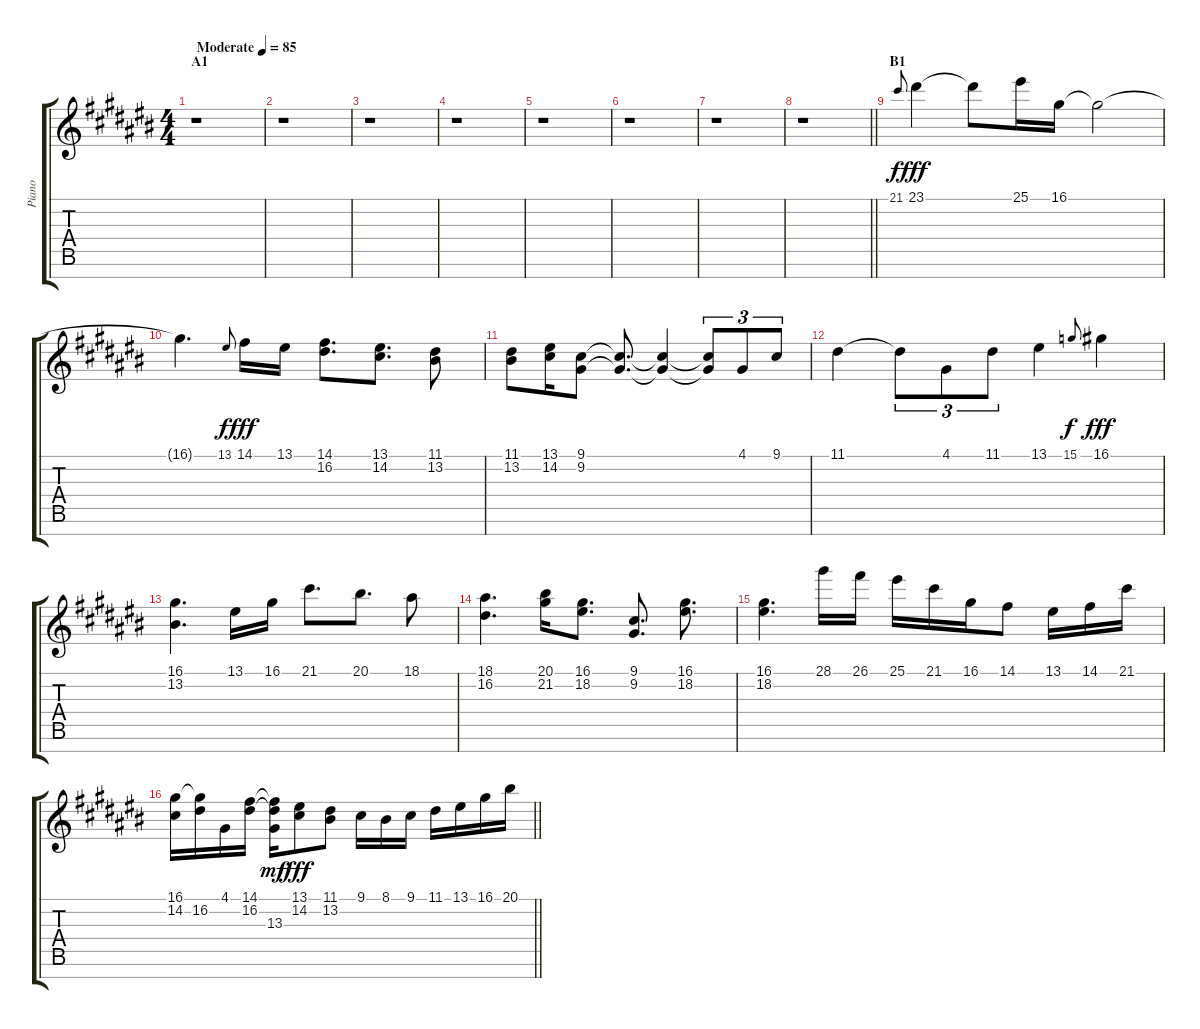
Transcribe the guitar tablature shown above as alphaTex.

\track ("Piano" "Piano") {instrument acousticgrandpiano}
\staff {score tabs}
\tuning (E4 B3 G3 D3 A2 E2 B1) {hide}
\ts (4 4)
\section ("" "A1")
\tempo (85 "Moderate")
\clef g2
\ks c#
r.1{dy f instrument acousticgrandpiano} |
r.1 |
r.1 |
r.1 |
r.1 |
r.1 |
r.1 |
\barLineRight lightlight
r.1 |
\section ("" "B1")
21.1.8{gr onbeat} 23.1.4{dy fff} 23.1{t}.8 25.1.16 16.1.16 16.1{t}.2 |
16.1{t}.4{d} 13.1.8{gr onbeat dy f} 14.1.16{dy fff} 13.1.16 (14.1 16.2).8{d} (13.1 14.2).8{d} (11.1 13.2).8 |
(11.1 13.2).8 (13.1 14.2).16 (9.1 9.2).8 (9.1{t} 9.2{t}).8{d} (9.1{t} 9.2{t}).4 (9.1{t} 9.2{t}).8{tu (3 2)} 4.1.8{tu (3 2)} 9.1.8{tu (3 2)} |
11.1.4 11.1{t}.8{tu (3 2)} 4.1.8{tu (3 2)} 11.1.8{tu (3 2)} 13.1.4 15.1.8{gr onbeat dy f} 16.1.4{dy fff} |
(16.1 13.2).4{d} 13.1.16 16.1.16 21.1.8{d} 20.1.8{d} 18.1.8 |
(18.1 16.2).4{d} (20.1 21.2).16 (16.1 18.2).8{d} (9.1 9.2).8{d} (16.1 18.2).8{d} |
(16.1 18.2).4{d} 28.1.16 26.1.16 25.1.16 21.1.16 16.1.16 14.1.8 13.1.16 14.1.16 21.1.16 |
\barLineRight lightlight
(16.1 14.2).16 (16.1{t} 16.2).16 4.1.16 (14.1 16.2).16 (14.1{t} 16.2{t} 13.3).16{dy mf} (13.1 14.2).8{dy fff} (11.1 13.2).8 9.1.16 8.1.16 9.1.16 11.1.16 13.1.16 16.1.16 20.1.16
